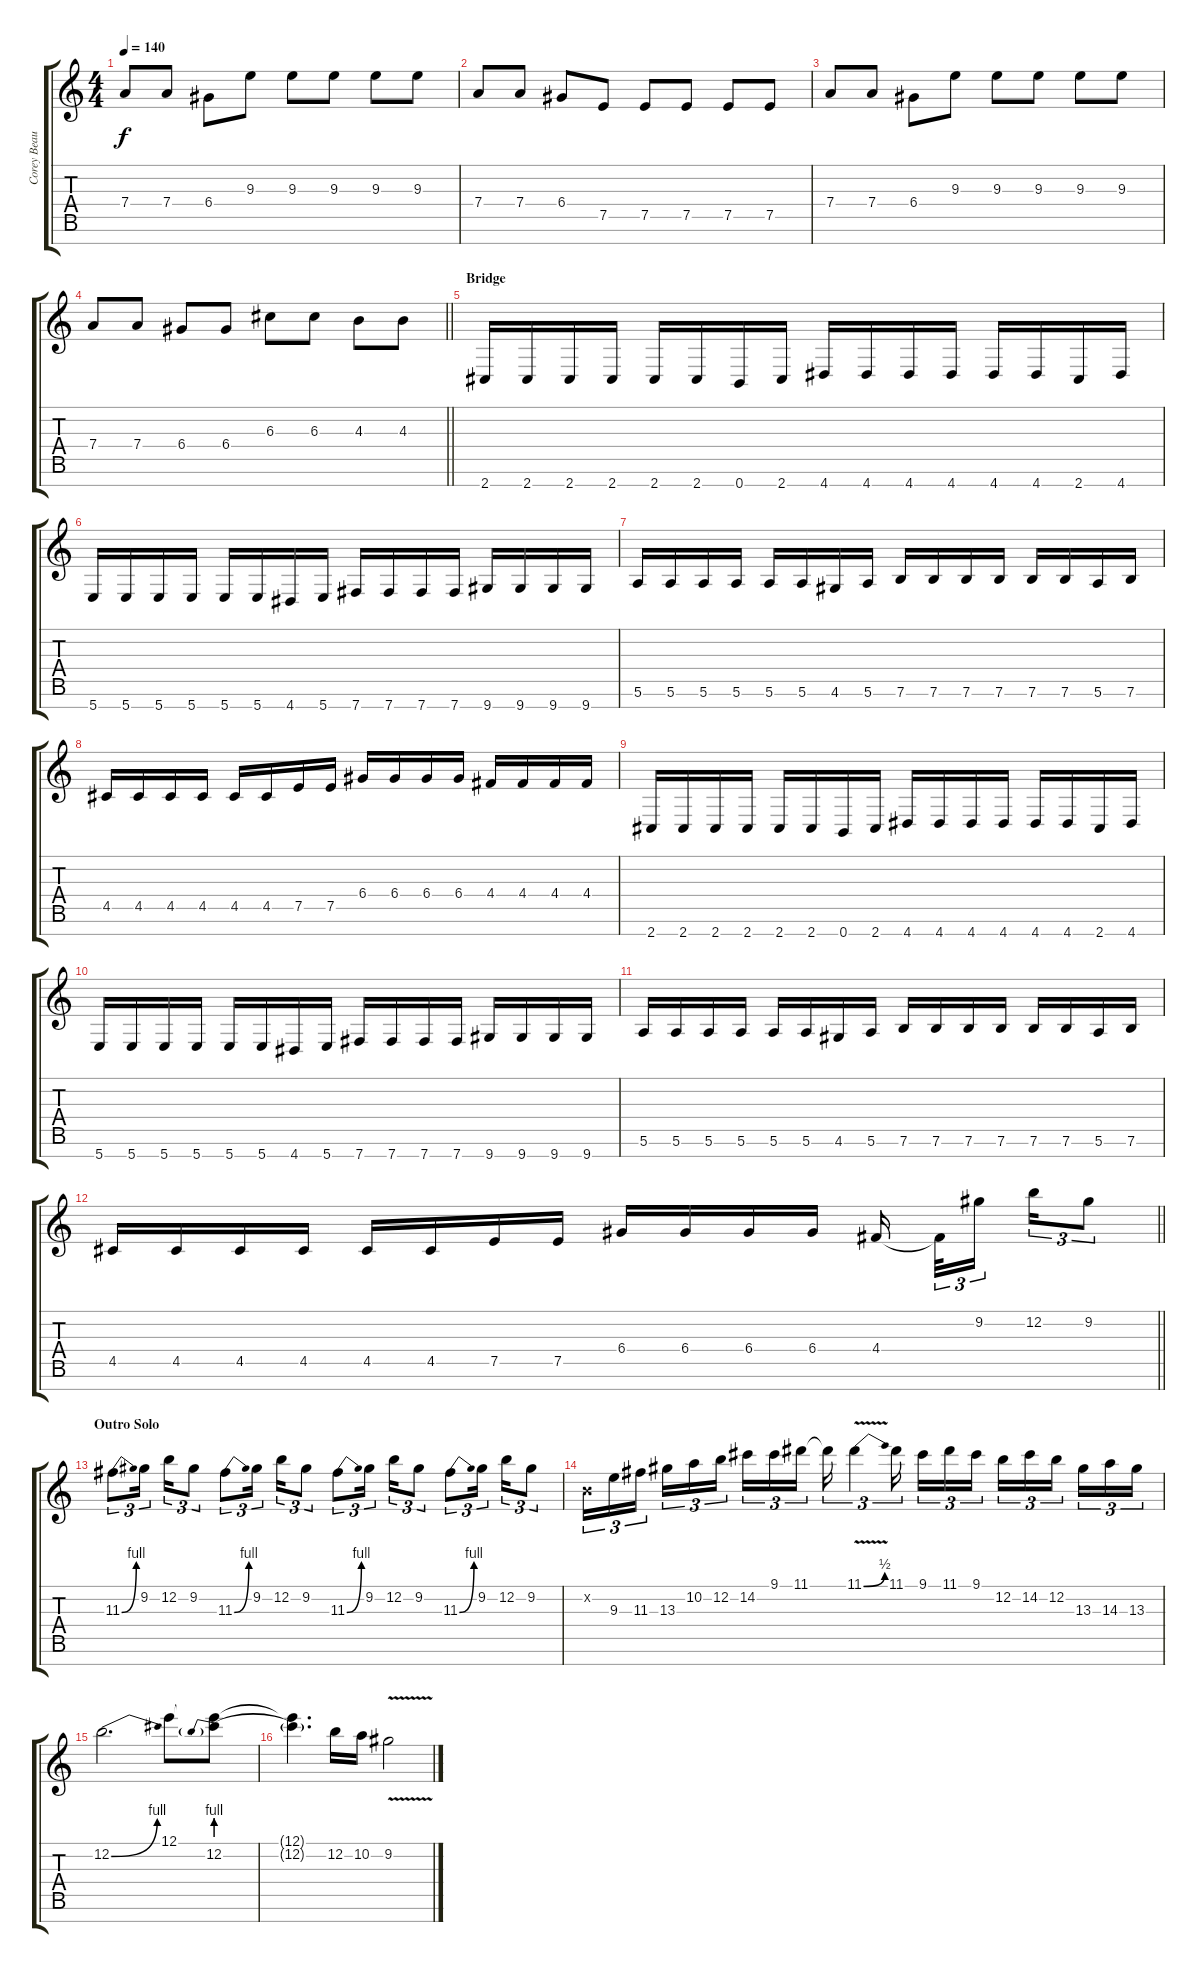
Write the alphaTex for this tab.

\track ("Corey Beaulieu" "Corey Beau") {instrument distortionguitar}
\staff {score tabs}
\tuning (E4 B3 G3 D3 A2 E2 B1) {hide}
\ts (4 4)
\tempo 140
\clef g2
\ks c
7.4.8{dy f} 7.4.8 6.4.8 9.3.8 9.3.8 9.3.8 9.3.8 9.3.8 |
7.4.8 7.4.8 6.4.8 7.5.8 7.5.8 7.5.8 7.5.8 7.5.8 |
7.4.8 7.4.8 6.4.8 9.3.8 9.3.8 9.3.8 9.3.8 9.3.8 |
\barLineRight lightlight
7.4.8 7.4.8 6.4.8 6.4.8 6.3.8 6.3.8 4.3.8 4.3.8 |
\section ("" "Bridge")
2.7.16 2.7.16 2.7.16 2.7.16 2.7.16 2.7.16 0.7.16 2.7.16 4.7.16 4.7.16 4.7.16 4.7.16 4.7.16 4.7.16 2.7.16 4.7.16 |
5.7.16 5.7.16 5.7.16 5.7.16 5.7.16 5.7.16 4.7.16 5.7.16 7.7.16 7.7.16 7.7.16 7.7.16 9.7.16 9.7.16 9.7.16 9.7.16 |
5.6.16 5.6.16 5.6.16 5.6.16 5.6.16 5.6.16 4.6.16 5.6.16 7.6.16 7.6.16 7.6.16 7.6.16 7.6.16 7.6.16 5.6.16 7.6.16 |
4.5.16 4.5.16 4.5.16 4.5.16 4.5.16 4.5.16 7.5.16 7.5.16 6.4.16 6.4.16 6.4.16 6.4.16 4.4.16 4.4.16 4.4.16 4.4.16 |
2.7.16 2.7.16 2.7.16 2.7.16 2.7.16 2.7.16 0.7.16 2.7.16 4.7.16 4.7.16 4.7.16 4.7.16 4.7.16 4.7.16 2.7.16 4.7.16 |
5.7.16 5.7.16 5.7.16 5.7.16 5.7.16 5.7.16 4.7.16 5.7.16 7.7.16 7.7.16 7.7.16 7.7.16 9.7.16 9.7.16 9.7.16 9.7.16 |
5.6.16 5.6.16 5.6.16 5.6.16 5.6.16 5.6.16 4.6.16 5.6.16 7.6.16 7.6.16 7.6.16 7.6.16 7.6.16 7.6.16 5.6.16 7.6.16 |
\barLineRight lightlight
4.5.16 4.5.16 4.5.16 4.5.16 4.5.16 4.5.16 7.5.16 7.5.16 6.4.16 6.4.16 6.4.16 6.4.16 4.4.16{beam splitsecondary} 4.4{t}.32{tu (3 2)} 9.2.16{tu (3 2) beam splitsecondary} 12.2.16{tu (3 2)} 9.2.8{tu (3 2)} |
\section ("" "Outro Solo")
11.3{be (bend 0 0 60 4)}.8{tu (3 2)} 9.2.16{tu (3 2) beam splitsecondary} 12.2.16{tu (3 2)} 9.2.8{tu (3 2)} 11.3{be (bend 0 0 60 4)}.8{tu (3 2)} 9.2.16{tu (3 2) beam splitsecondary} 12.2.16{tu (3 2)} 9.2.8{tu (3 2)} 11.3{be (bend 0 0 60 4)}.8{tu (3 2)} 9.2.16{tu (3 2) beam splitsecondary} 12.2.16{tu (3 2)} 9.2.8{tu (3 2)} 11.3{be (bend 0 0 60 4)}.8{tu (3 2)} 9.2.16{tu (3 2) beam splitsecondary} 12.2.16{tu (3 2)} 9.2.8{tu (3 2)} |
0.2{x}.16{tu (3 2)} 9.3.16{tu (3 2)} 11.3.16{tu (3 2) beam splitsecondary} 13.3.16{tu (3 2)} 10.2.16{tu (3 2)} 12.2.16{tu (3 2)} 14.2.16{tu (3 2)} 9.1.16{tu (3 2)} 11.1.16{tu (3 2) beam splitsecondary} 11.1{t}.16{tu (3 2)} 11.1{be (bend 0 0 60 2) v}.4{tu (3 2)} 11.1.16{tu (3 2) beam splitsecondary} 9.1.16{tu (3 2)} 11.1.16{tu (3 2)} 9.1.16{tu (3 2)} 12.2.16{tu (3 2)} 14.2.16{tu (3 2)} 12.2.16{tu (3 2) beam splitsecondary} 13.3.16{tu (3 2)} 14.3.16{tu (3 2)} 13.3.16{tu (3 2)} |
12.2{be (bend 0 0 60 4)}.2{d} 12.1.8 (12.1{t} 12.2{be (prebend 0 4 60 4)}).8 |
(12.1{t} 12.2{t}).4{d} 12.2.16 10.2.16 9.2{v}.2
